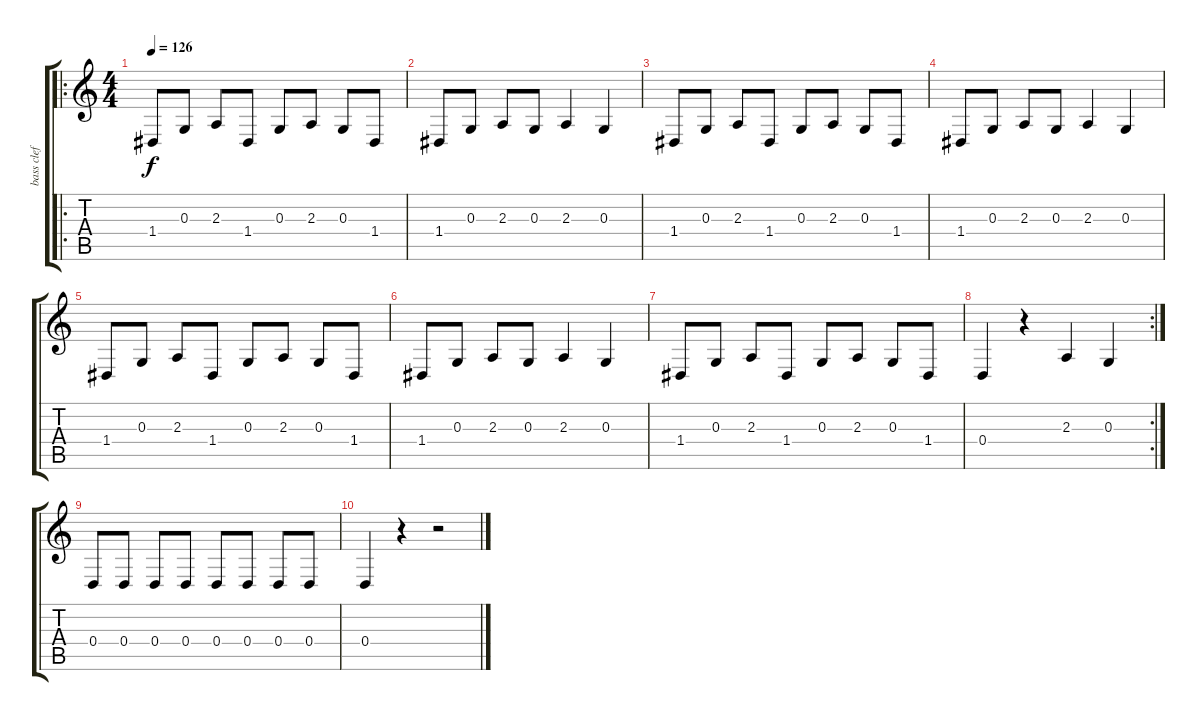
\track ("bass clef piano" "bass clef ") {instrument electricgrandpiano}
\staff {score tabs}
\tuning (E4 B3 G3 D3 A2 E2) {hide}
\ro
\ts (4 4)
\tempo 126
\clef g2
\ks c
1.4.8{dy f} 0.3.8 2.3.8 1.4.8 0.3.8 2.3.8 0.3.8 1.4.8 |
1.4.8 0.3.8 2.3.8 0.3.8 2.3.4 0.3.4 |
1.4.8 0.3.8 2.3.8 1.4.8 0.3.8 2.3.8 0.3.8 1.4.8 |
1.4.8 0.3.8 2.3.8 0.3.8 2.3.4 0.3.4 |
1.4.8 0.3.8 2.3.8 1.4.8 0.3.8 2.3.8 0.3.8 1.4.8 |
1.4.8 0.3.8 2.3.8 0.3.8 2.3.4 0.3.4 |
1.4.8 0.3.8 2.3.8 1.4.8 0.3.8 2.3.8 0.3.8 1.4.8 |
\rc 2
0.4.4 r.4 2.3.4 0.3.4 |
0.4.8 0.4.8 0.4.8 0.4.8 0.4.8 0.4.8 0.4.8 0.4.8 |
0.4.4 r.4 r.2
